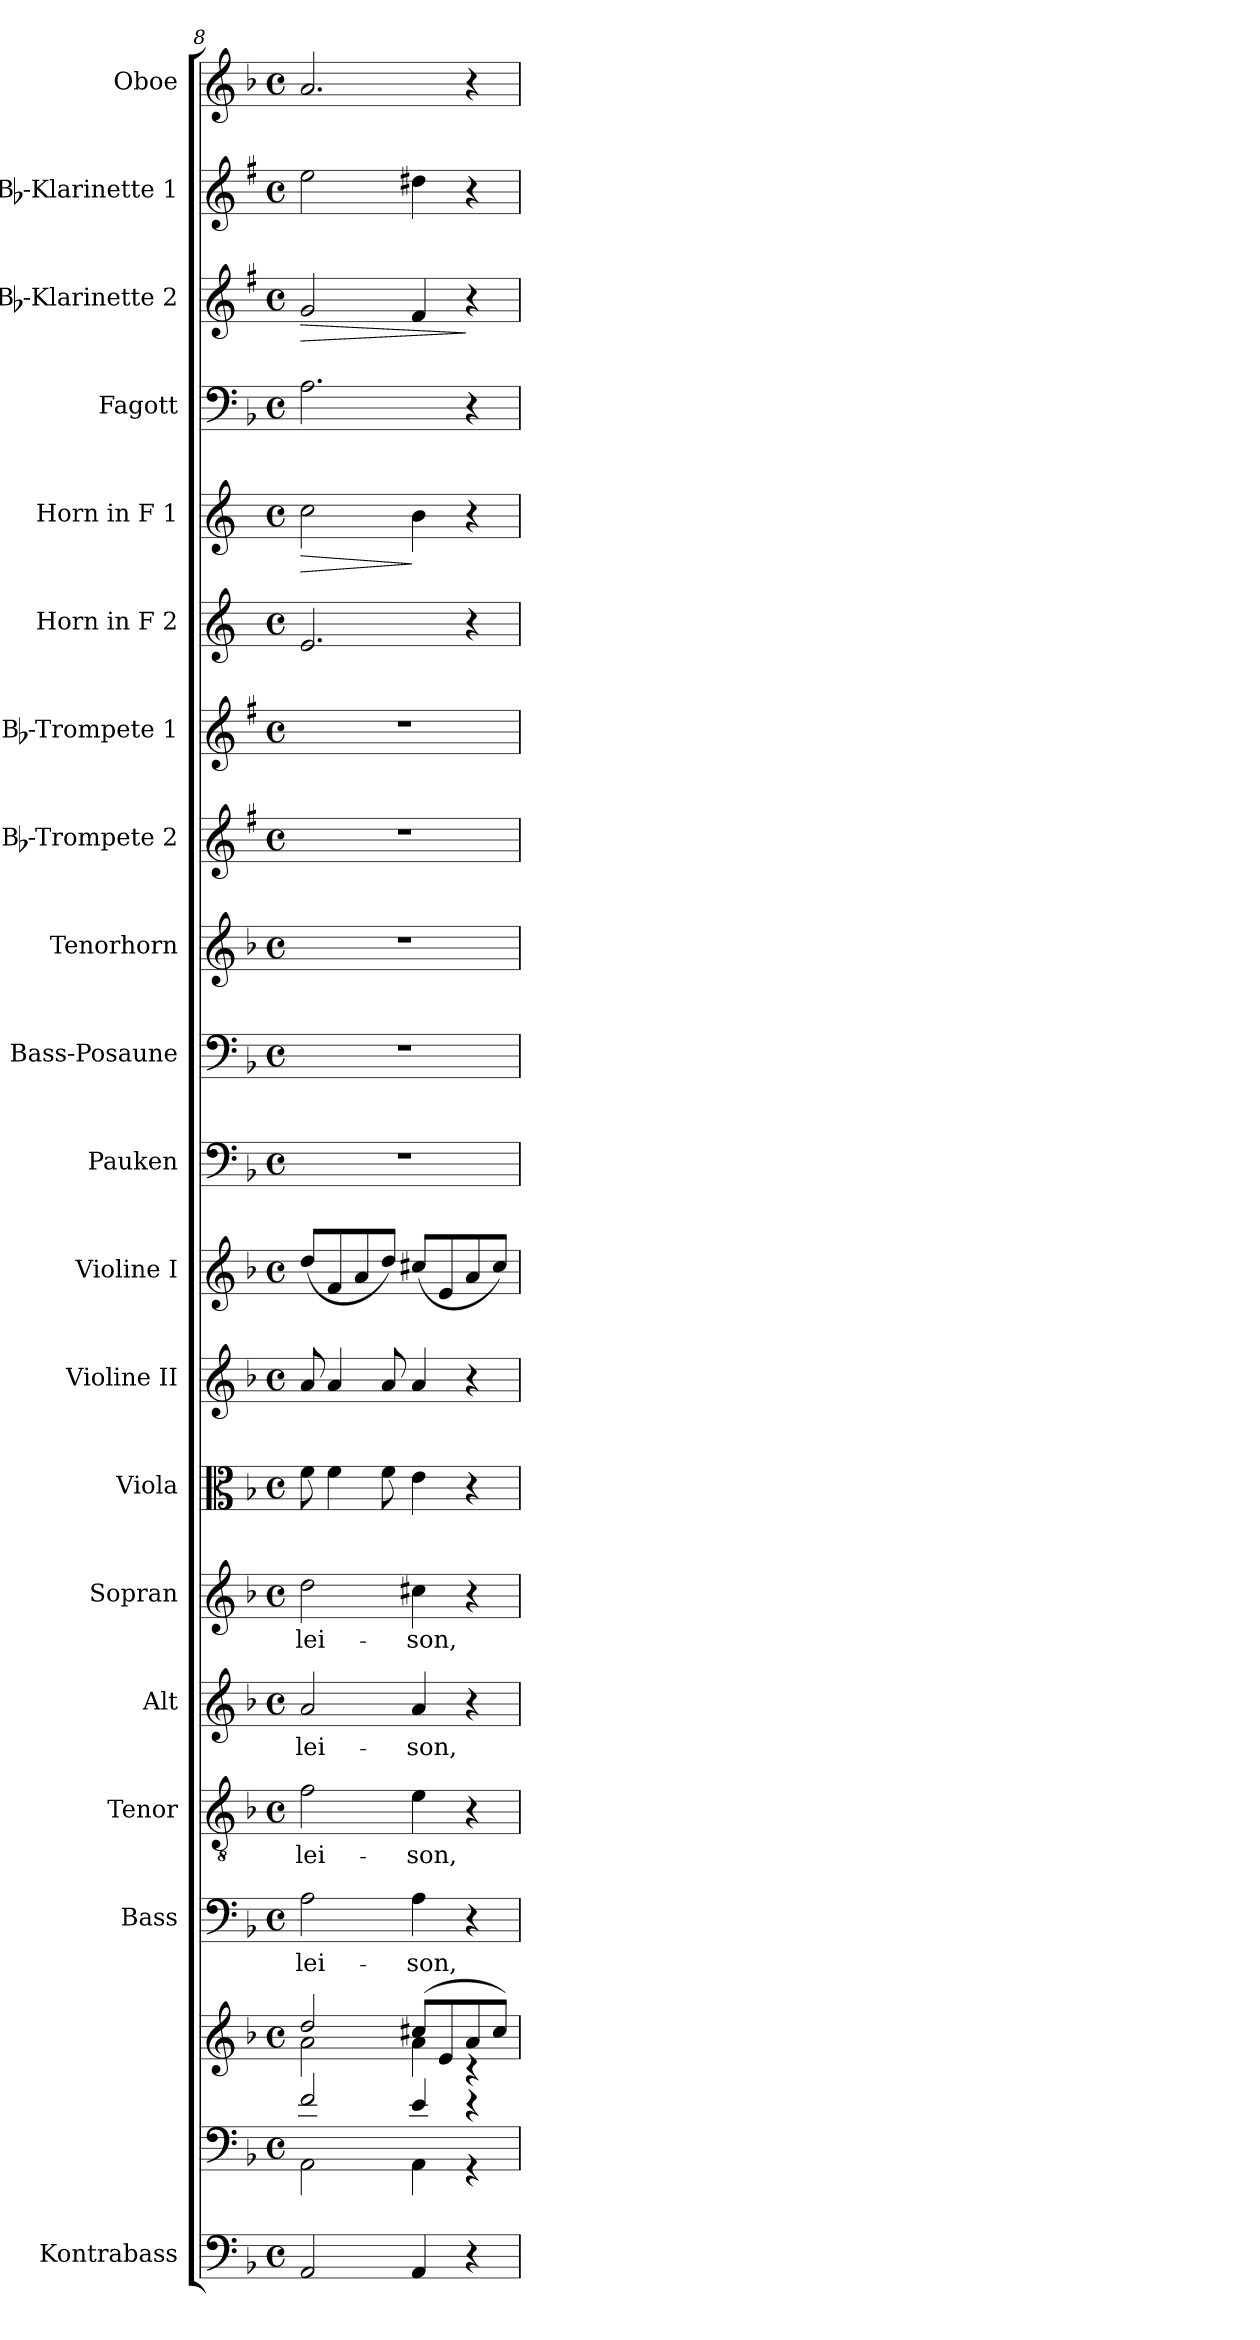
**kern	**kern	**kern	**kern	**text	**kern	**text	**kern	**text	**kern	**text	**kern	**kern	**kern	**kern	**kern	**kern	**kern	**kern	**kern	**kern	**dynam	**kern	**kern	**dynam	**kern	**kern
*part20	*part19	*part19	*part18	*part18	*part17	*part17	*part16	*part16	*part15	*part15	*part14	*part13	*part12	*part11	*part10	*part9	*part8	*part7	*part6	*part5	*part5	*part4	*part3	*part3	*part2	*part1
*staff21	*staff20	*staff19	*staff18	*staff18	*staff17	*staff17	*staff16	*staff16	*staff15	*staff15	*staff14	*staff13	*staff12	*staff11	*staff10	*staff9	*staff8	*staff7	*staff6	*staff5	*staff5	*staff4	*staff3	*staff3	*staff2	*staff1
*I"Kontrabass	*	*	*I"Bass	*	*I"Tenor	*	*I"Alt	*	*I"Sopran	*	*I"Viola	*I"Violine II	*I"Violine I	*I"Pauken	*I"Bass-Posaune	*I"Tenorhorn	*I"Bb-Trompete 2	*I"Bb-Trompete 1	*I"Horn in F 2	*I"Horn in F 1	*	*I"Fagott	*I"Bb-Klarinette 2	*	*I"Bb-Klarinette 1	*I"Oboe
*I'Kb.	*	*	*I'B.	*	*I'T.	*	*I'A.	*	*I'S.	*	*I'Vla.	*I'Vl. II	*I'Vl. I	*I'Pk.	*I'B. Pos.	*I'T. Hrn.	*I'Bb Trp. 2	*I'Bb Trp. 1	*	*	*	*I'Fg.	*I'Bb Kl. 2	*	*I'Bb Kl. 1	*I'Ob.
*clefF4	*clefF4	*clefG2	*clefF4	*	*clefGv2	*	*clefG2	*	*clefG2	*	*clefC3	*clefG2	*clefG2	*clefF4	*clefF4	*clefG2	*clefG2	*clefG2	*clefG2	*clefG2	*	*clefF4	*clefG2	*	*clefG2	*clefG2
*ITrd7c12	*	*	*	*	*	*	*	*	*	*	*	*	*	*	*	*ITrd8c14	*ITrd1c2	*ITrd1c2	*ITrd4c7	*ITrd4c7	*	*	*ITrd1c2	*	*ITrd1c2	*
*k[b-]	*k[b-]	*k[b-]	*k[b-]	*	*k[b-]	*	*k[b-]	*	*k[b-]	*	*k[b-]	*k[b-]	*k[b-]	*k[b-]	*k[b-]	*k[b-]	*k[b-]	*k[b-]	*k[b-]	*k[b-]	*	*k[b-]	*k[b-]	*	*k[b-]	*k[b-]
*F:	*F:	*F:	*F:	*	*F:	*	*F:	*	*F:	*	*F:	*F:	*F:	*F:	*F:	*F:	*F:	*F:	*F:	*F:	*	*F:	*F:	*	*F:	*F:
*M4/4	*M4/4	*M4/4	*M4/4	*	*M4/4	*	*M4/4	*	*M4/4	*	*M4/4	*M4/4	*M4/4	*M4/4	*M4/4	*M4/4	*M4/4	*M4/4	*M4/4	*M4/4	*	*M4/4	*M4/4	*	*M4/4	*M4/4
*met(c)	*met(c)	*met(c)	*met(c)	*	*met(c)	*	*met(c)	*	*met(c)	*	*met(c)	*met(c)	*met(c)	*met(c)	*met(c)	*met(c)	*met(c)	*met(c)	*met(c)	*met(c)	*	*met(c)	*met(c)	*	*met(c)	*met(c)
=8	=8	=8	=8	=8	=8	=8	=8	=8	=8	=8	=8	=8	=8	=8	=8	=8	=8	=8	=8	=8	=8	=8	=8	=8	=8	=8
*	*^	*^	*	*	*	*	*	*	*	*	*	*	*	*	*	*	*	*	*	*	*	*	*	*	*	*
!	!	!	!	!	!	!LO:LY:b	!	!LO:LY:b	!	!LO:LY:b	!	!LO:LY:b	!	!	!	!	!	!	!	!	!	!	!LO:HP:b	!	!	!LO:HP:b	!	!
2AAA/	2f/	2AA\	2dd/	2a\	2A\	-lei-	2f\	-lei-	2a/	-lei-	2dd\	-lei-	8f\	8a/	(<8dd/L	1r	1r	1r	1r	1r	2.A/	2f\	>	2.A\	2f/	>	2dd\	2.a/
.	.	.	.	.	.	.	.	.	.	.	.	.	4f\	4a/	8f/	.	.	.	.	.	.	.	.	.	.	.	.	.
.	.	.	.	.	.	.	.	.	.	.	.	.	.	.	8a/	.	.	.	.	.	.	.	.	.	.	.	.	.
.	.	.	.	.	.	.	.	.	.	.	.	.	8f\	8a/	8dd/J)	.	.	.	.	.	.	.	.	.	.	.	.	.
!	!	!	!	!	!	!LO:LY:b	!	!LO:LY:b	!	!LO:LY:b	!	!LO:LY:b	!	!	!	!	!	!	!	!	!	!	!	!	!	!	!	!
4AAA/	4e/	4AA\	(>8cc#X/L	4a\	4A\	-son,	4e\	-son,	4a/	-son,	4cc#X\	-son,	4e\	4a/	(<8cc#X/L	.	.	.	.	.	.	4e\	]	.	4e/	.	4cc#X\	.
.	.	.	8e/	.	.	.	.	.	.	.	.	.	.	.	8e/	.	.	.	.	.	.	.	.	.	.	.	.	.
4r	4r	4r	8a/	4rc	4r	.	4r	.	4r	.	4r	.	4r	4r	8a/	.	.	.	.	.	4r	4r	.	4r	4r	]	4r	4r
.	.	.	8cc#/J)	.	.	.	.	.	.	.	.	.	.	.	8cc#/J)	.	.	.	.	.	.	.	.	.	.	.	.	.
*	*v	*v	*	*	*	*	*	*	*	*	*	*	*	*	*	*	*	*	*	*	*	*	*	*	*	*	*	*
*	*	*v	*v	*	*	*	*	*	*	*	*	*	*	*	*	*	*	*	*	*	*	*	*	*	*	*	*
=	=	=	=	=	=	=	=	=	=	=	=	=	=	=	=	=	=	=	=	=	=	=	=	=	=	=
*-	*-	*-	*-	*-	*-	*-	*-	*-	*-	*-	*-	*-	*-	*-	*-	*-	*-	*-	*-	*-	*-	*-	*-	*-	*-	*-
